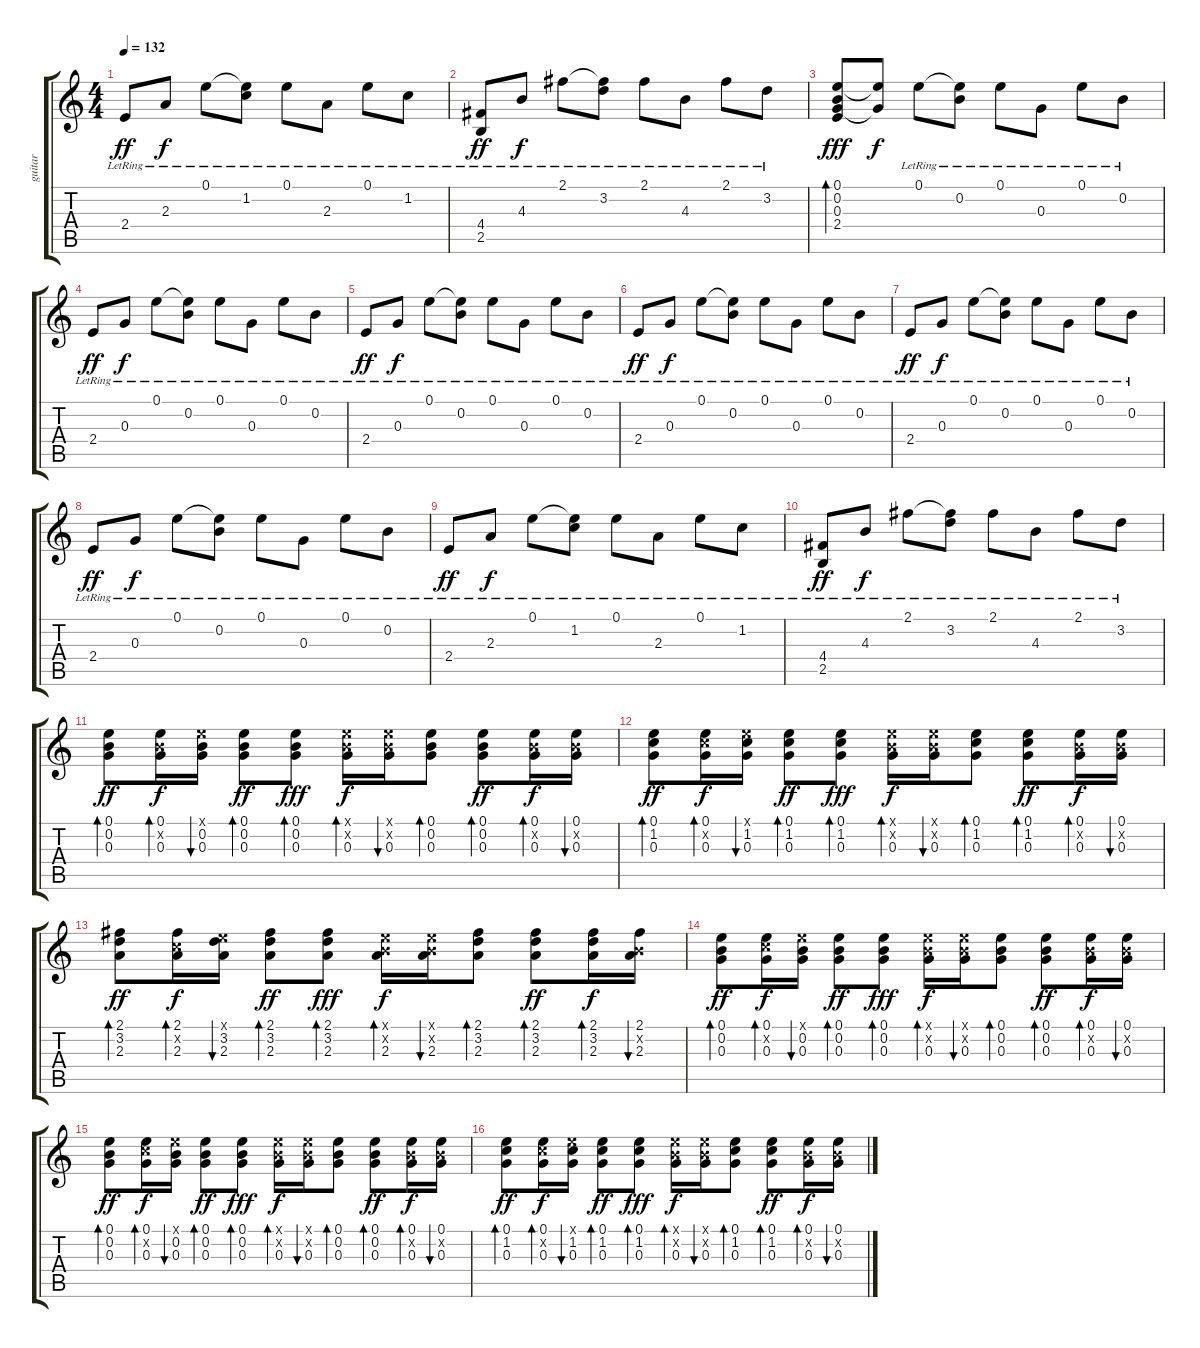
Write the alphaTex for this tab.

\track ("guitar" "guitar") {instrument acousticguitarsteel}
\staff {score tabs}
\tuning (E4 B3 G3 D3 A2 E2) {hide}
\ts (4 4)
\tempo 132
\clef g2
\ks c
2.4{lr}.8{dy ff} 2.3{lr}.8{dy f} 0.1{lr}.8 (0.1{t} 1.2{lr}).8 0.1{lr}.8 2.3{lr}.8 0.1{lr}.8 1.2{lr}.8 |
(4.4{lr} 2.5).8{dy ff} 4.3{lr}.8{dy f} 2.1{lr}.8 (2.1{t} 3.2{lr}).8 2.1{lr}.8 4.3{lr}.8 2.1{lr}.8 3.2{lr}.8 |
(0.1 0.2 0.3 2.4).8{bd 480 dy fff} (0.1{t} 0.3{t}).8{dy f} 0.1{lr}.8 (0.1{t} 0.2{lr}).8 0.1{lr}.8 0.3{lr}.8 0.1{lr}.8 0.2{lr}.8 |
2.4{lr}.8{dy ff} 0.3{lr}.8{dy f} 0.1{lr}.8 (0.1{t} 0.2{lr}).8 0.1{lr}.8 0.3{lr}.8 0.1{lr}.8 0.2{lr}.8 |
2.4{lr}.8{dy ff} 0.3{lr}.8{dy f} 0.1{lr}.8 (0.1{t} 0.2{lr}).8 0.1{lr}.8 0.3{lr}.8 0.1{lr}.8 0.2{lr}.8 |
2.4{lr}.8{dy ff} 0.3{lr}.8{dy f} 0.1{lr}.8 (0.1{t} 0.2{lr}).8 0.1{lr}.8 0.3{lr}.8 0.1{lr}.8 0.2{lr}.8 |
2.4{lr}.8{dy ff} 0.3{lr}.8{dy f} 0.1{lr}.8 (0.1{t} 0.2{lr}).8 0.1{lr}.8 0.3{lr}.8 0.1{lr}.8 0.2{lr}.8 |
2.4{lr}.8{dy ff} 0.3{lr}.8{dy f} 0.1{lr}.8 (0.1{t} 0.2{lr}).8 0.1{lr}.8 0.3{lr}.8 0.1{lr}.8 0.2{lr}.8 |
2.4{lr}.8{dy ff} 2.3{lr}.8{dy f} 0.1{lr}.8 (0.1{t} 1.2{lr}).8 0.1{lr}.8 2.3{lr}.8 0.1{lr}.8 1.2{lr}.8 |
(4.4{lr} 2.5).8{dy ff} 4.3{lr}.8{dy f} 2.1{lr}.8 (2.1{t} 3.2{lr}).8 2.1{lr}.8 4.3{lr}.8 2.1{lr}.8 3.2{lr}.8 |
(0.1 0.2 0.3).8{bd 30 dy ff volume 8 instrument acousticguitarsteel} (0.1 0.2{x} 0.3).16{bd 30 dy f} (0.1{x} 0.2 0.3).16{bu 30} (0.1 0.2 0.3).8{bd 30 dy ff} (0.1 0.2 0.3).8{bd 30 dy fff} (0.1{x} 0.2{x} 0.3).16{bd 30 dy f} (0.1{x} 0.2{x} 0.3).16{bu 30} (0.1 0.2 0.3).8{bd 30} (0.1 0.2 0.3).8{bd 30 dy ff} (0.1 0.2{x} 0.3).16{bd 30 dy f} (0.1 0.2{x} 0.3).16{bu 30} |
(0.1 1.2 0.3).8{bd 30 dy ff} (0.1 1.2{x} 0.3).16{bd 30 dy f} (0.1{x} 1.2 0.3).16{bu 30} (0.1 1.2 0.3).8{bd 30 dy ff} (0.1 1.2 0.3).8{bd 30 dy fff} (0.1{x} 0.2{x} 0.3).16{bd 30 dy f} (0.1{x} 0.2{x} 0.3).16{bu 30} (0.1 1.2 0.3).8{bd 30} (0.1 1.2 0.3).8{bd 30 dy ff} (0.1 0.2{x} 0.3).16{bd 30 dy f} (0.1 0.2{x} 0.3).16{bu 30} |
(2.1 3.2 2.3).8{bd 30 dy ff} (2.1 1.2{x} 2.3).16{bd 30 dy f} (0.1{x} 3.2 2.3).16{bu 30} (2.1 3.2 2.3).8{bd 30 dy ff} (2.1 3.2 2.3).8{bd 30 dy fff} (0.1{x} 0.2{x} 2.3).16{bd 30 dy f} (0.1{x} 0.2{x} 2.3).16{bu 30} (2.1 3.2 2.3).8{bd 30} (2.1 3.2 2.3).8{bd 30 dy ff} (2.1 3.2 2.3).16{bd 30 dy f} (2.1 0.2{x} 2.3).16{bu 30} |
(0.1 0.2 0.3).8{bd 30 dy ff} (0.1 1.2{x} 0.3).16{bd 30 dy f} (0.1{x} 0.2 0.3).16{bu 30} (0.1 0.2 0.3).8{bd 30 dy ff} (0.1 0.2 0.3).8{bd 30 dy fff} (0.1{x} 0.2{x} 0.3).16{bd 30 dy f} (0.1{x} 0.2{x} 0.3).16{bu 30} (0.1 0.2 0.3).8{bd 30} (0.1 0.2 0.3).8{bd 30 dy ff} (0.1 0.2{x} 0.3).16{bd 30 dy f} (0.1 0.2{x} 0.3).16{bu 30} |
(0.1 0.2 0.3).8{bd 30 dy ff} (0.1 1.2{x} 0.3).16{bd 30 dy f} (0.1{x} 0.2 0.3).16{bu 30} (0.1 0.2 0.3).8{bd 30 dy ff} (0.1 0.2 0.3).8{bd 30 dy fff} (0.1{x} 0.2{x} 0.3).16{bd 30 dy f} (0.1{x} 0.2{x} 0.3).16{bu 30} (0.1 0.2 0.3).8{bd 30} (0.1 0.2 0.3).8{bd 30 dy ff} (0.1 0.2{x} 0.3).16{bd 30 dy f} (0.1 0.2{x} 0.3).16{bu 30} |
(0.1 1.2 0.3).8{bd 30 dy ff} (0.1 1.2{x} 0.3).16{bd 30 dy f} (0.1{x} 1.2 0.3).16{bu 30} (0.1 1.2 0.3).8{bd 30 dy ff} (0.1 1.2 0.3).8{bd 30 dy fff} (0.1{x} 0.2{x} 0.3).16{bd 30 dy f} (0.1{x} 0.2{x} 0.3).16{bu 30} (0.1 1.2 0.3).8{bd 30} (0.1 1.2 0.3).8{bd 30 dy ff} (0.1 0.2{x} 0.3).16{bd 30 dy f} (0.1 0.2{x} 0.3).16{bu 30}
